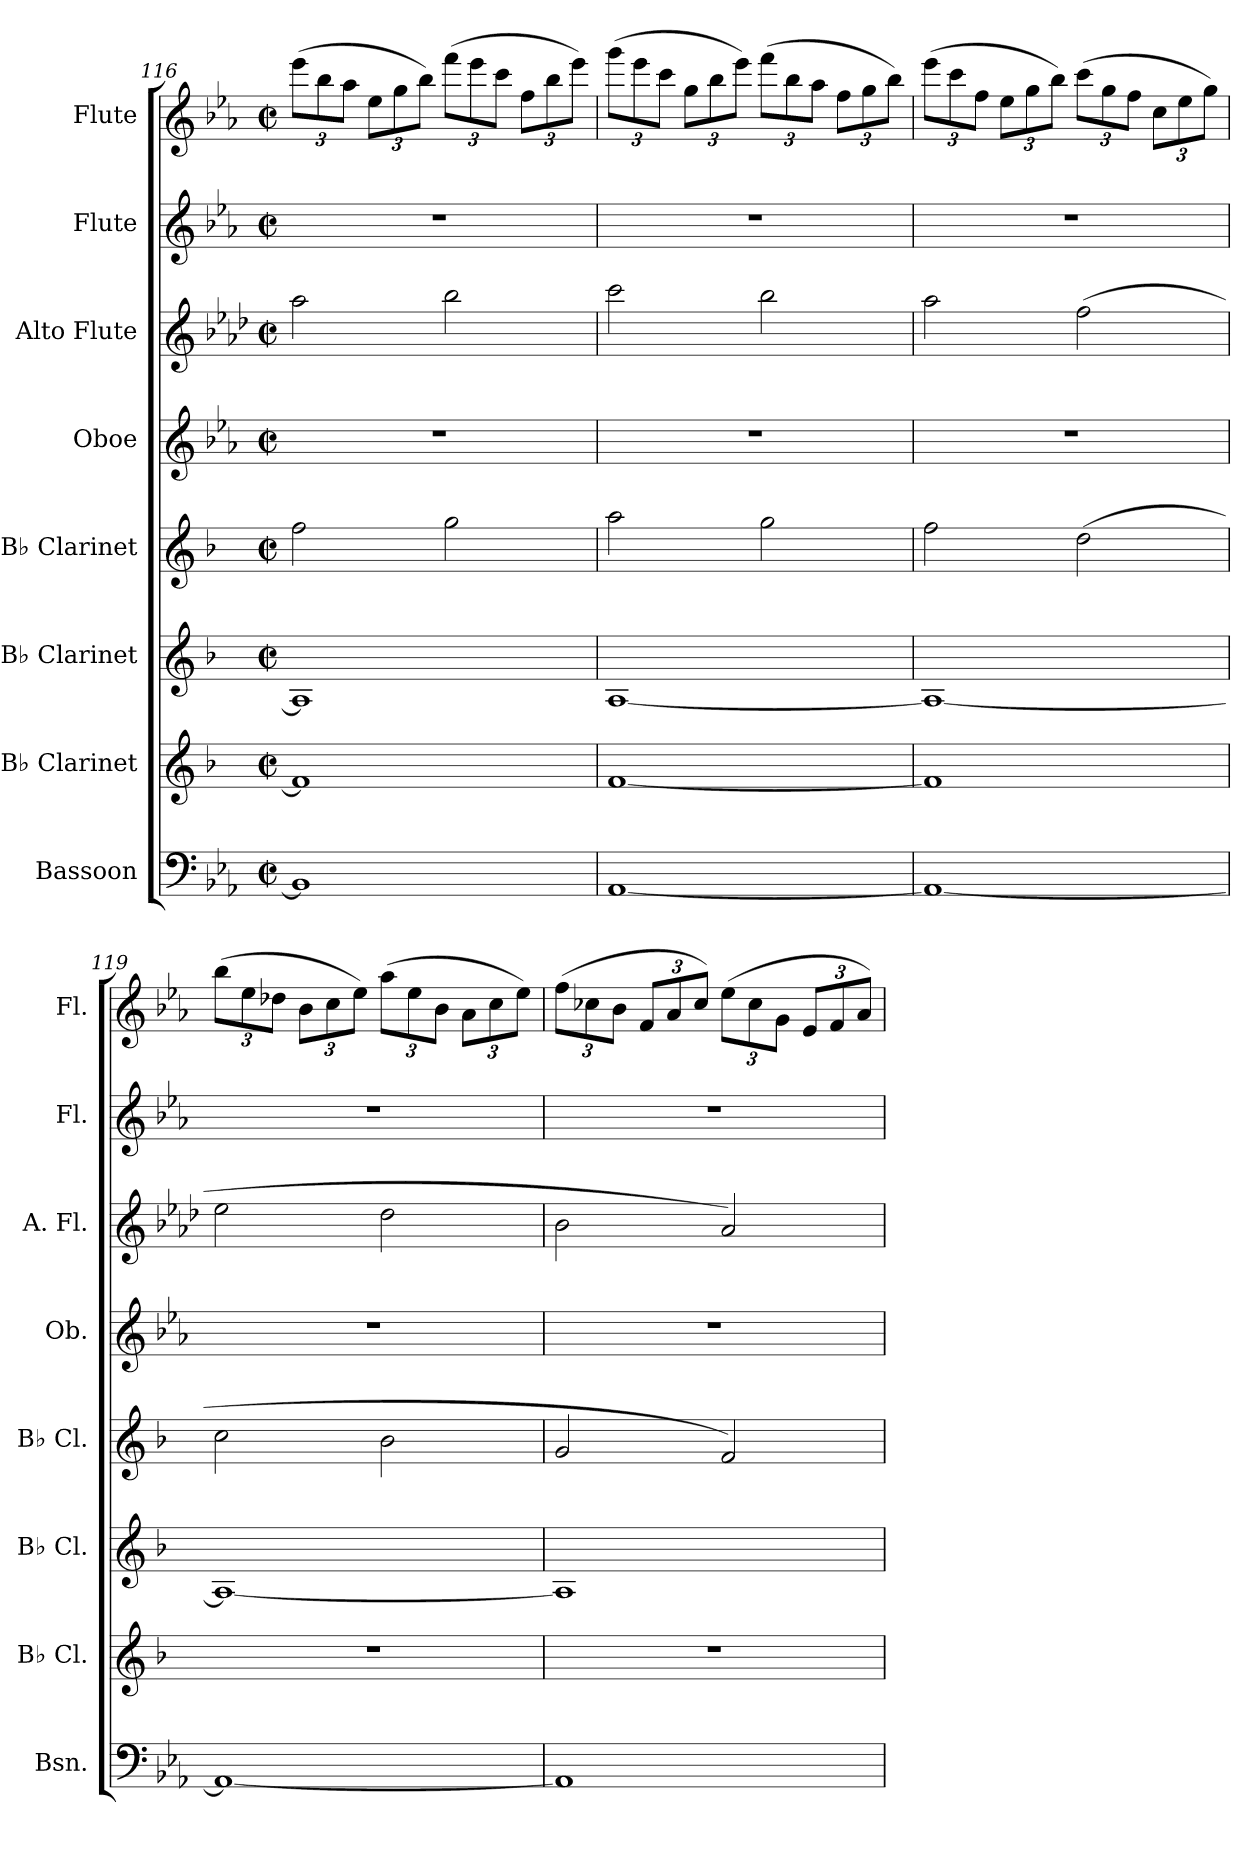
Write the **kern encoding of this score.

**kern	**kern	**kern	**kern	**kern	**kern	**kern	**kern
*part8	*part7	*part6	*part5	*part4	*part3	*part2	*part1
*staff8	*staff7	*staff6	*staff5	*staff4	*staff3	*staff2	*staff1
*I"Bassoon	*I"B♭ Clarinet	*I"B♭ Clarinet	*I"B♭ Clarinet	*I"Oboe	*I"Alto Flute	*I"Flute	*I"Flute
*I'Bsn.	*I'B♭ Cl.	*I'B♭ Cl.	*I'B♭ Cl.	*I'Ob.	*I'A. Fl.	*I'Fl.	*I'Fl.
*clefF4	*clefG2	*clefG2	*clefG2	*clefG2	*clefG2	*clefG2	*clefG2
*	*ITrd1c2	*ITrd1c2	*ITrd1c2	*	*ITrd3c5	*	*
*k[b-e-a-]	*k[b-e-a-]	*k[b-e-a-]	*k[b-e-a-]	*k[b-e-a-]	*k[b-e-a-]	*k[b-e-a-]	*k[b-e-a-]
*M2/2	*M2/2	*M2/2	*M2/2	*M2/2	*M2/2	*M2/2	*M2/2
*met(c|)	*met(c|)	*met(c|)	*met(c|)	*met(c|)	*met(c|)	*met(c|)	*met(c|)
*	*	*	*	*	*	*	*Xbrackettup
=116	=116	=116	=116	=116	=116	=116	=116
1BB-]	1e-]	1G]	2ee-\	1r	2ee-\	1r	(>12eee-\L
.	.	.	.	.	.	.	12bb-\
.	.	.	.	.	.	.	12aa-\J
.	.	.	.	.	.	.	12ee-\L
.	.	.	.	.	.	.	12gg\
.	.	.	.	.	.	.	12bb-\J)
.	.	.	2ff\	.	2ff\	.	(>12fff\L
.	.	.	.	.	.	.	12eee-\
.	.	.	.	.	.	.	12ccc\J
.	.	.	.	.	.	.	12ff\L
.	.	.	.	.	.	.	12bb-\
.	.	.	.	.	.	.	12eee-\J)
!!LO:LB:g=z
=117	=117	=117	=117	=117	=117	=117	=117
[1AA-	[1e-	[1G	2gg\	1r	2gg\	1r	(>12ggg\L
.	.	.	.	.	.	.	12eee-\
.	.	.	.	.	.	.	12ccc\J
.	.	.	.	.	.	.	12gg\L
.	.	.	.	.	.	.	12bb-\
.	.	.	.	.	.	.	12eee-\J)
.	.	.	2ff\	.	2ff\	.	(>12fff\L
.	.	.	.	.	.	.	12bb-\
.	.	.	.	.	.	.	12aa-\J
.	.	.	.	.	.	.	12ff\L
.	.	.	.	.	.	.	12gg\
.	.	.	.	.	.	.	12bb-\J)
=118	=118	=118	=118	=118	=118	=118	=118
1AA-_	1e-]	1G_	2ee-\	1r	2ee-\	1r	(>12eee-\L
.	.	.	.	.	.	.	12ccc\
.	.	.	.	.	.	.	12ff\J
.	.	.	.	.	.	.	12ee-\L
.	.	.	.	.	.	.	12gg\
.	.	.	.	.	.	.	12bb-\J)
.	.	.	(>2cc\	.	(>2cc\	.	(>12ccc\L
.	.	.	.	.	.	.	12gg\
.	.	.	.	.	.	.	12ff\J
.	.	.	.	.	.	.	12cc\L
.	.	.	.	.	.	.	12ee-\
.	.	.	.	.	.	.	12gg\J)
=119	=119	=119	=119	=119	=119	=119	=119
1AA-_	1r	1G_	2b-\	1r	2b-\	1r	(>12bb-\L
.	.	.	.	.	.	.	12ee-\
.	.	.	.	.	.	.	12dd-X\J
.	.	.	.	.	.	.	12b-\L
.	.	.	.	.	.	.	12cc\
.	.	.	.	.	.	.	12ee-\J)
.	.	.	2a-\	.	2a-\	.	(>12aa-\L
.	.	.	.	.	.	.	12ee-\
.	.	.	.	.	.	.	12b-\J
.	.	.	.	.	.	.	12a-\L
.	.	.	.	.	.	.	12cc\
.	.	.	.	.	.	.	12ee-\J)
=120	=120	=120	=120	=120	=120	=120	=120
1AA-]	1r	1G]	2f/	1r	2f\	1r	(>12ff\L
.	.	.	.	.	.	.	12cc-X\
.	.	.	.	.	.	.	12b-\J
.	.	.	.	.	.	.	12f/L
.	.	.	.	.	.	.	12a-/
.	.	.	.	.	.	.	12cc-/J)
.	.	.	2e-/)	.	2e-/)	.	(>12ee-\L
.	.	.	.	.	.	.	12cc-\
.	.	.	.	.	.	.	12g\J
.	.	.	.	.	.	.	12e-/L
.	.	.	.	.	.	.	12f/
.	.	.	.	.	.	.	12a-/J)
=	=	=	=	=	=	=	=
*-	*-	*-	*-	*-	*-	*-	*-
